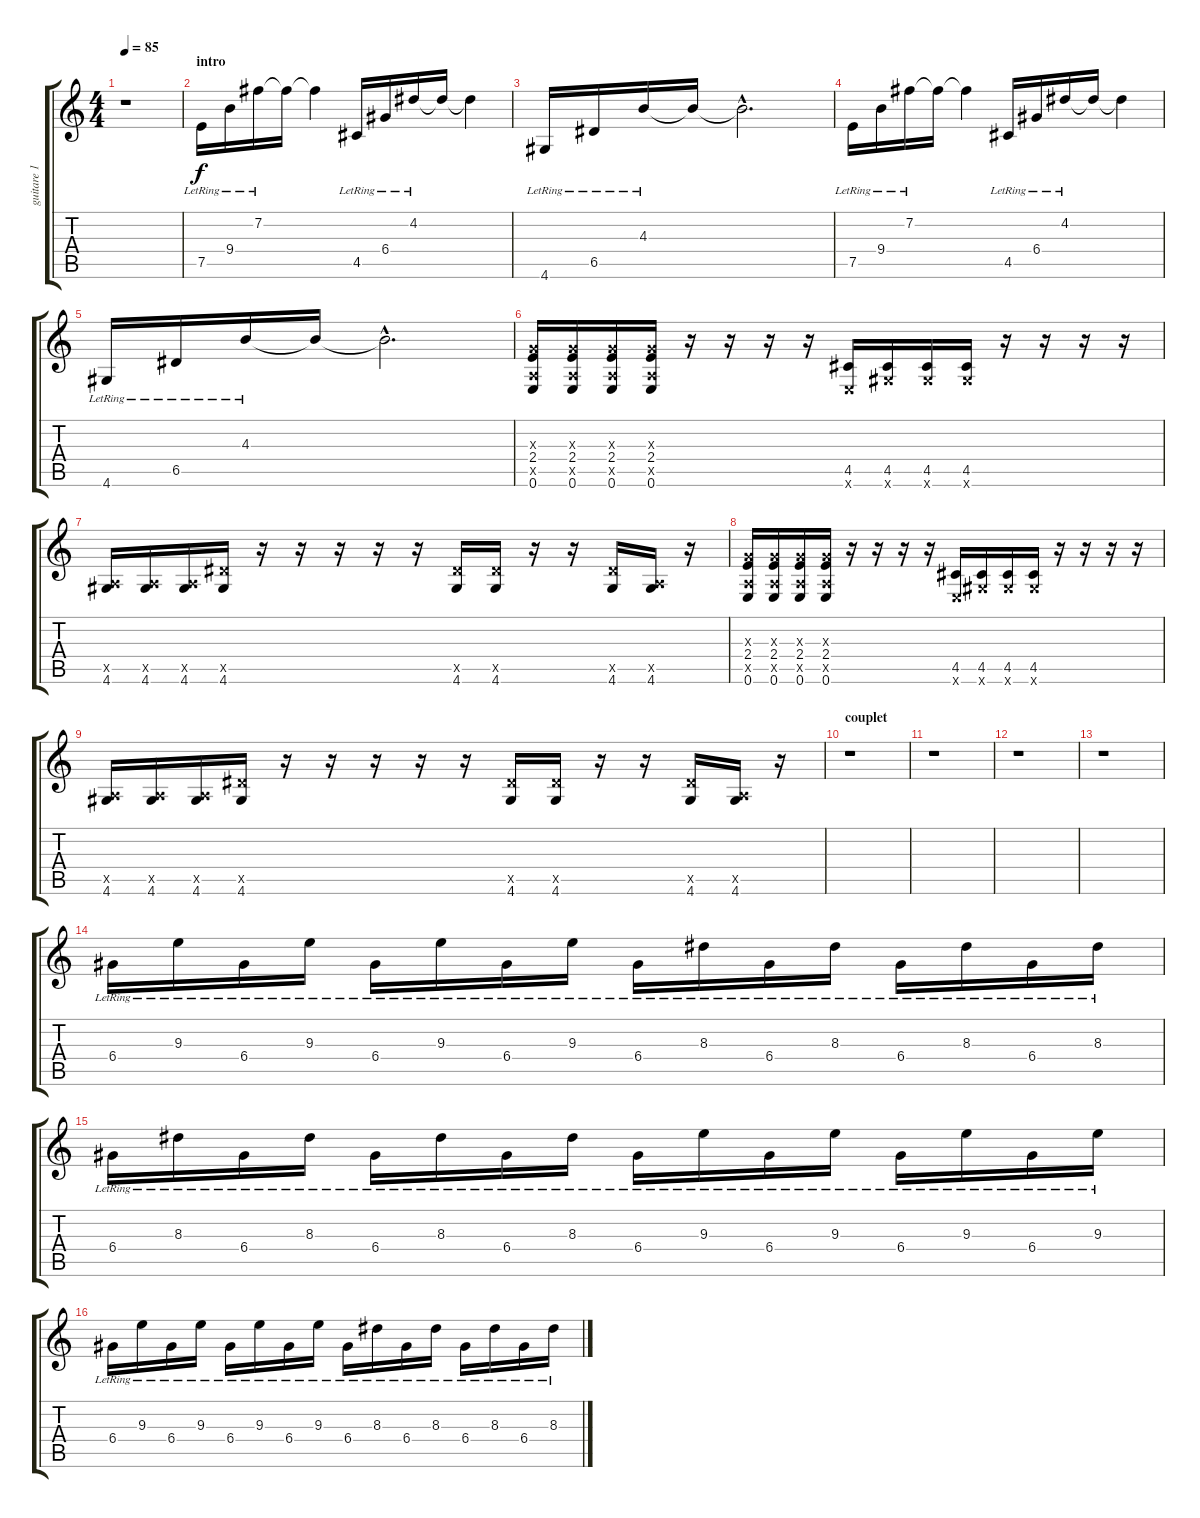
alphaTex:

\track ("guitare 1" "guitare 1") {instrument electricguitarclean}
\staff {score tabs}
\tuning (E4 B3 G3 D3 A2 E2) {hide}
\ts (4 4)
\tempo 85
\clef g2
\ks c
r.1{dy f instrument electricguitarclean} |
\section ("" "intro")
7.5{lr}.16 9.4{lr}.16 7.2{lr}.16 7.2{t}.16 7.2{t}.4 4.5{lr}.16 6.4{lr}.16 4.2{lr}.16 4.2{t}.16 4.2{t}.4 |
4.6{lr}.16 6.5{lr}.16 4.3{lr}.16 4.3{t}.16 4.3{hac t}.2{d} |
7.5{lr}.16 9.4{lr}.16 7.2{lr}.16 7.2{t}.16 7.2{t}.4 4.5{lr}.16 6.4{lr}.16 4.2{lr}.16 4.2{t}.16 4.2{t}.4 |
4.6{lr}.16 6.5{lr}.16 4.3{lr}.16 4.3{t}.16 4.3{hac t}.2{d} |
(0.3{x} 2.4 0.5{x} 0.6).16{instrument distortionguitar} (0.3{x} 2.4 0.5{x} 0.6).16 (0.3{x} 2.4 0.5{x} 0.6).16 (0.3{x} 2.4 0.5{x} 0.6).16 r.16 r.16 r.16 r.16 (4.5 0.6{x}).16 (4.5 4.6{x}).16 (4.5 4.6{x}).16 (4.5 4.6{x}).16 r.16 r.16 r.16 r.16 |
(0.5{x} 4.6).16 (0.5{x} 4.6).16 (0.5{x} 4.6).16 (6.5{x} 4.6).16 r.16 r.16 r.16 r.16 r.16 (6.5{x} 4.6).16 (6.5{x} 4.6).16 r.16 r.16 (6.5{x} 4.6).16 (0.5{x} 4.6).16 r.16 |
(0.3{x} 2.4 0.5{x} 0.6).16{instrument distortionguitar} (0.3{x} 2.4 0.5{x} 0.6).16 (0.3{x} 2.4 0.5{x} 0.6).16 (0.3{x} 2.4 0.5{x} 0.6).16 r.16 r.16 r.16 r.16 (4.5 0.6{x}).16 (4.5 4.6{x}).16 (4.5 4.6{x}).16 (4.5 4.6{x}).16 r.16 r.16 r.16 r.16 |
(0.5{x} 4.6).16 (0.5{x} 4.6).16 (0.5{x} 4.6).16 (6.5{x} 4.6).16 r.16 r.16 r.16 r.16 r.16 (6.5{x} 4.6).16 (6.5{x} 4.6).16 r.16 r.16 (6.5{x} 4.6).16 (0.5{x} 4.6).16 r.16 |
\section ("" "couplet")
r.1 |
r.1 |
r.1 |
r.1 |
6.4{lr}.16{instrument electricguitarclean} 9.3{lr}.16 6.4{lr}.16 9.3{lr}.16 6.4{lr}.16 9.3{lr}.16 6.4{lr}.16 9.3{lr}.16 6.4{lr}.16 8.3{lr}.16 6.4{lr}.16 8.3{lr}.16 6.4{lr}.16 8.3{lr}.16 6.4{lr}.16 8.3{lr}.16 |
6.4{lr}.16 8.3{lr}.16 6.4{lr}.16 8.3{lr}.16 6.4{lr}.16 8.3{lr}.16 6.4{lr}.16 8.3{lr}.16 6.4{lr}.16 9.3{lr}.16 6.4{lr}.16 9.3{lr}.16 6.4{lr}.16 9.3{lr}.16 6.4{lr}.16 9.3{lr}.16 |
6.4{lr}.16{instrument electricguitarclean} 9.3{lr}.16 6.4{lr}.16 9.3{lr}.16 6.4{lr}.16 9.3{lr}.16 6.4{lr}.16 9.3{lr}.16 6.4{lr}.16 8.3{lr}.16 6.4{lr}.16 8.3{lr}.16 6.4{lr}.16 8.3{lr}.16 6.4{lr}.16 8.3{lr}.16
